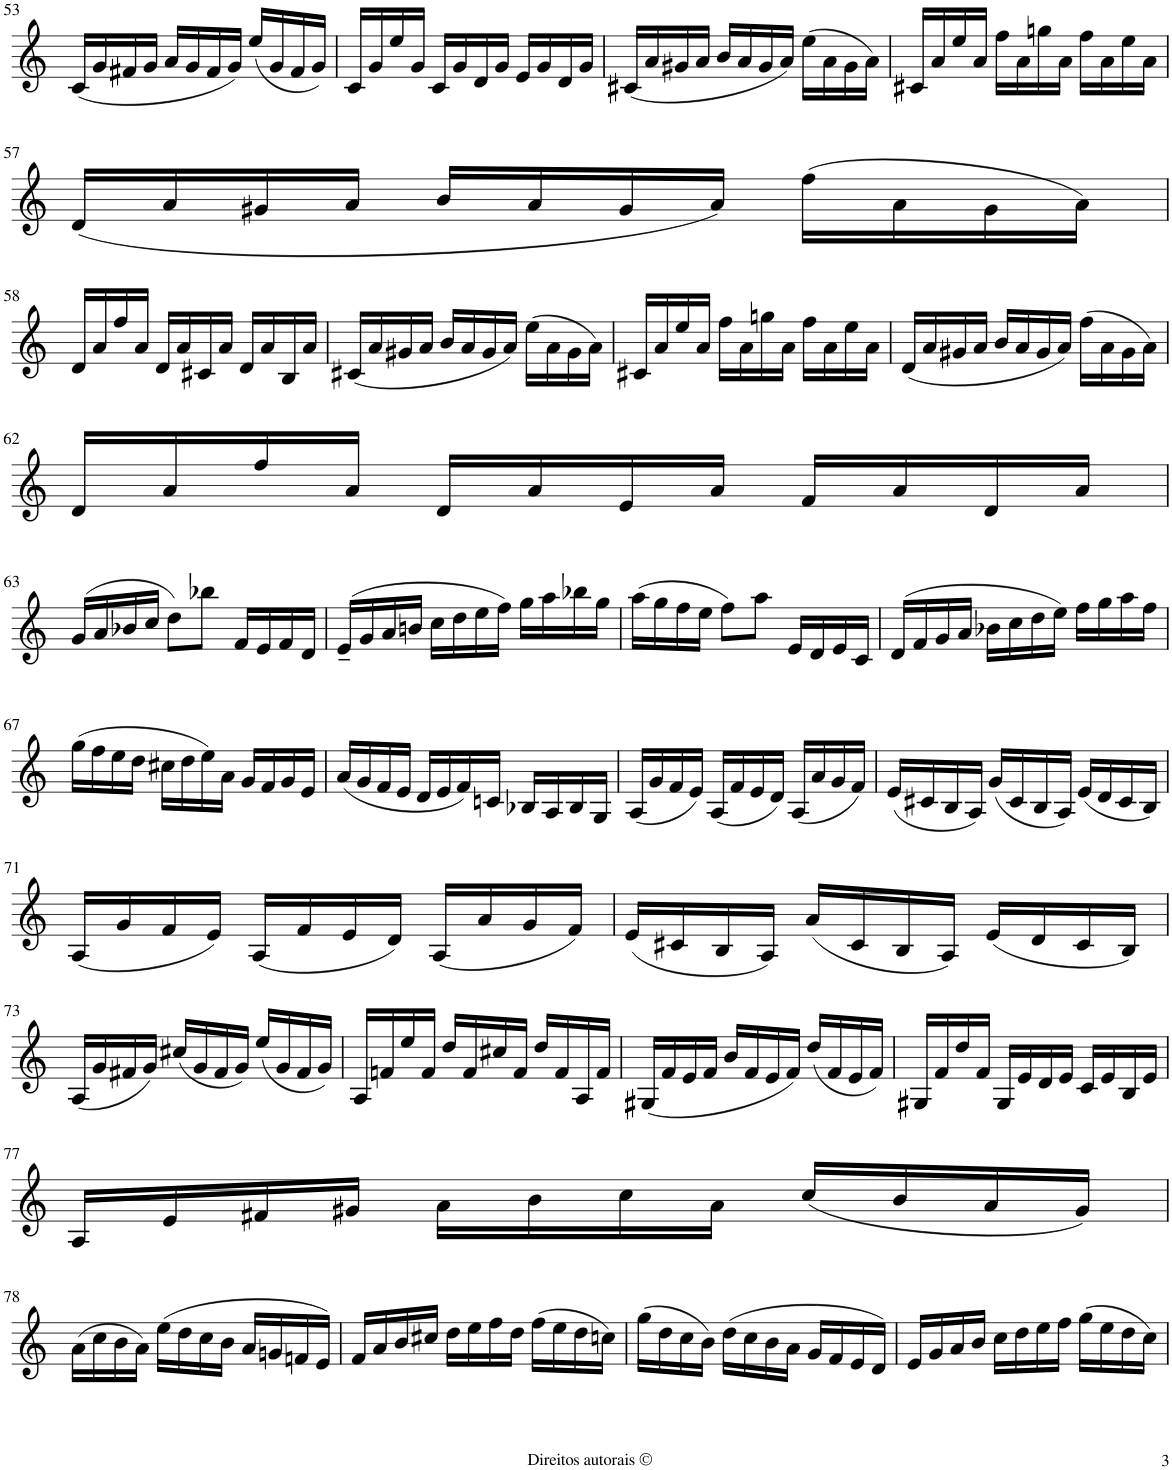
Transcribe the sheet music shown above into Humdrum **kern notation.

**kern
*part1
*staff1
*I"Violino
*I'Vln
!!LO:PB:g=z
*clefG2
*k[]
*M4/4
=53
(16c~>/LL
16g/
16f#X/
16g/JJ
16a/LL
16g/
16f#/
16g/JJ)
(16ee'~/LL
16g/
16f#/
16g/JJ)
=54
16c~>/LL
16g/
16ee/
16g/JJ
16c/LL
16g/
16d/
16g/JJ
16e/LL
16g/
16d/
16g/JJ
=55
(16c#X~>/LL
16a/
16g#X/
16a/JJ
16b/LL
16a/
16g#/
16a/JJ)
(16ee'~\LL
16a\
16g#\
16a\JJ)
=56
16c#X~>/LL
16a/
16ee/
16a/JJ
16ff\LL
16a\
16ggn\
16a\JJ
16ff\LL
16a\
16ee\
16a\JJ
!!LO:LB:g=z
=57
(16d~>/LL
16a/
16g#X/
16a/JJ
16b/LL
16a/
16g#/
16a/JJ)
(16ff'~\LL
16a\
16g#\
16a\JJ)
!!LO:LB:g=z
=58
16d~>/LL
16a/
16ff/
16a/JJ
16d/LL
16a/
16c#X/
16a/JJ
16d/LL
16a/
16B/
16a/JJ
=59
(16c#X~>/LL
16a/
16g#X/
16a/JJ
16b/LL
16a/
16g#/
16a/JJ)
(16ee'~\LL
16a\
16g#\
16a\JJ)
=60
16c#X~>/LL
16a/
16ee/
16a/JJ
16ff\LL
16a\
16ggn\
16a\JJ
16ff\LL
16a\
16ee\
16a\JJ
=61
(16d~>/LL
16a/
16g#X/
16a/JJ
16b/LL
16a/
16g#/
16a/JJ)
(16ff'~\LL
16a\
16g#\
16a\JJ)
!!LO:LB:g=z
=62
16d~>/LL
16a/
16ff/
16a/JJ
16d~/LL
16a~/
16e~/
16a~/JJ
16f~/LL
16a~/
16d~/
16a~/JJ
!!LO:LB:g=z
=63
(16g~>/LL
16a/
16b-X/
16cc/JJ
8dd'\L)
8bb-X'~\J
16f/LL
16e/
16f/
16d/JJ
=64
(16e~>/LL
16g/
16a/
16bn/JJ
16cc\LL
16dd\
16ee\
16ff\JJ)
16gg\LL
16aa\
16bb-X\
16gg\JJ
=65
(16aa\LL
16gg\
16ff\
16ee\JJ
8ff'\L)
8aa'~\J
16e/LL
16d/
16e/
16c/JJ
=66
(16d~>/LL
16f/
16g/
16a/JJ
16b-X\LL
16cc\
16dd\
16ee\JJ)
16ff\LL
16gg\
16aa\
16ff\JJ
!!LO:LB:g=z
=67
(16gg\LL
16ff\
16ee\
16dd\JJ
16cc#X\LL
16dd\
16ee\)
16a~>\JJ
16g~/LL
16f~/
16g~/
16e~/JJ
=68
(16a~>/LL
16g/
16f/
16e/JJ
16d~>/LL
16e/
16f/)
16cn/JJ
16B-X~/LL
16A~/
16B-~/
16G~/JJ
=69
(16A~>/LL
16g/
16f/
16e/JJ)
(16A~>/LL
16f/
16e/
16d/JJ)
(16A~>/LL
16a/
16g/
16f/JJ)
=70
(16e~>/LL
16c#X/
16B/
16A/JJ)
(16g~>/LL
16c#/
16B/
16A/JJ)
(16e~>/LL
16d/
16c#/
16B/JJ)
!!LO:LB:g=z
=71
(16A~>/LL
16g/
16f/
16e/JJ)
(16A~>/LL
16f/
16e/
16d/JJ)
(16A~>/LL
16a/
16g/
16f/JJ)
=72
(16e~>/LL
16c#X/
16B/
16A/JJ)
(16a~>/LL
16c#/
16B/
16A/JJ)
(16e~>/LL
16d/
16c#/
16B/JJ)
!!LO:LB:g=z
=73
(16A~>/LL
16g/
16f#X/
16g/JJ)
(16cc#X'~/LL
16g/
16f#/
16g/JJ)
(16ee'~/LL
16g/
16f#/
16g/JJ)
=74
16A~>/LL
16fn/
16ee/
16f/JJ
16dd/LL
16f/
16cc#X/
16f/JJ
16dd/LL
16f/
16A~/
16f/JJ
=75
(16G#X~>/LL
16f/
16e/
16f/JJ
16b>/LL
16f/
16e/
16f/JJ)
(16dd'~>/LL
16f/
16e/
16f/JJ)
=76
16G#X~>/LL
16f/
16dd/
16f/JJ
16G#~>/LL
16e~/
16d~/
16e~/JJ
16c~/LL
16e~/
16B~/
16e~/JJ
!!LO:LB:g=z
=77
16A~>/LL
16e~/
16f#X/
16g#X/JJ
16a~\LL
16b\
16cc\
16a\JJ
(16cc~/LL
16b/
16a/
16g#/JJ)
!!LO:LB:g=z
=78
(16a~\LL
16cc\
16b\
16a\JJ)
(16ee'~\LL
16dd\
16cc\
16b\JJ
16a/LL
16gn/
16fn/
16e/JJ)
=79
16f~>/LL
16a~/
16b/
16cc#X/JJ
16dd\LL
16ee\
16ff\
16dd\JJ
(16ff~\LL
16ee\
16dd\
16ccn\JJ)
=80
(16gg'~>\LL
16dd\
16cc\
16b\JJ)
(16dd~\LL
16cc\
16b\
16a\JJ
16g/LL
16f/
16e/
16d/JJ)
=81
16e~>/LL
16g>/
16a>/
16b>/JJ
16cc~>\LL
16dd>\
16ee>\
16ff>\JJ
(16gg~>\LL
16ee\
16dd\
16cc\JJ)
=
*-
